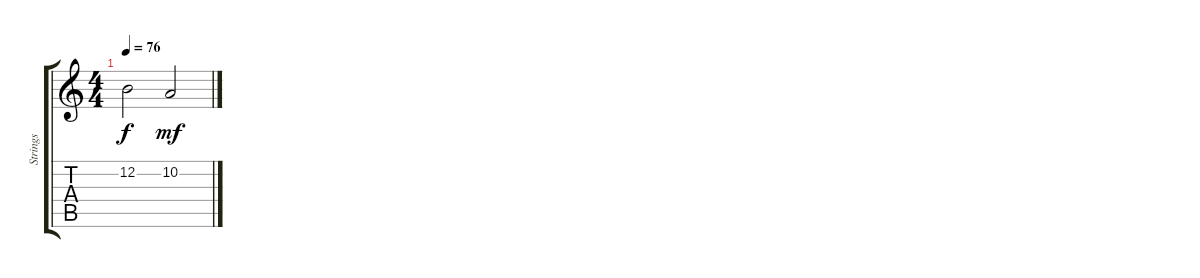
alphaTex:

\track ("Strings" "Strings") {instrument stringensemble1}
\staff {score tabs}
\tuning (E4 B3 G3 D3 A2 E2) {hide}
\ts (4 4)
\tempo 76
\clef g2
\ks c
12.2{t}.2{dy f} 10.2.2{dy mf}
